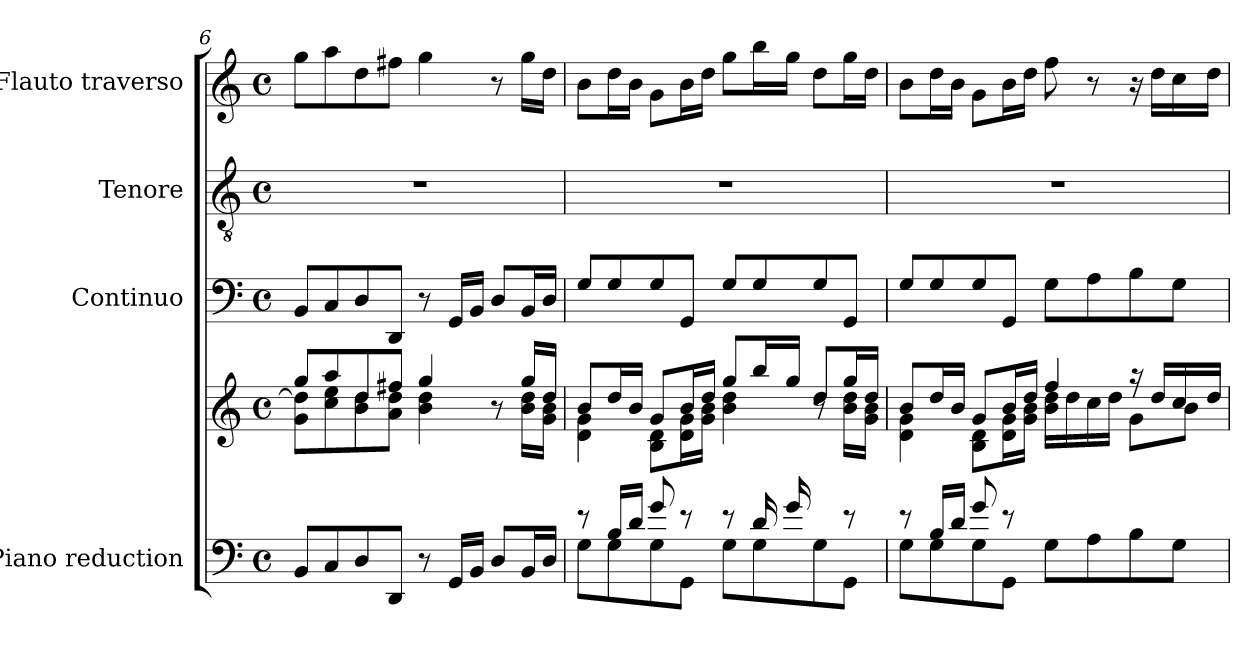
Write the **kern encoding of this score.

**kern	**kern	**kern	**kern	**kern
*part4	*part4	*part3	*part2	*part1
*staff5	*staff4	*staff3	*staff2	*staff1
*I"Piano reduction	*	*I"Continuo	*I"Tenore	*I"Flauto traverso
*I'Pno	*	*	*	*I'Fl
*clefF4	*clefG2	*clefF4	*clefGv2	*clefG2
*k[]	*k[]	*k[]	*k[]	*k[]
*M4/4	*M4/4	*M4/4	*M4/4	*M4/4
*met(c)	*met(c)	*met(c)	*met(c)	*met(c)
=6	=6	=6	=6	=6
*	*^	*	*	*
8BB/L	8gg/L	8g\ 8dd\]L	8BB/L	1r	8gg\L
8C/	8aa/	8cc\ 8ee\	8C/	.	8aa\
8D/	8dd/	8b\ 8dd\	8D/	.	8dd\
8DD/J	8ff#X/J	8a\ 8dd\J	8DD/J	.	8ff#X\J
8r	4gg/	4b\ 4dd\	8r	.	4gg\
16GG/LL	.	.	16GG/LL	.	.
16BB/JJ	.	.	16BB/JJ	.	.
8D/L	8r	8ryy	8D/L	.	8r
16BB/L	16gg/LL	16b\ 16dd\LL	16BB/L	.	16gg\LL
16D/JJ	16dd/JJ	16g\ 16b\JJ	16D/JJ	.	16dd\JJ
=7	=7	=7	=7	=7	=7
*^	*	*^	*	*	*
8r	8G\L	8b/L	4d\ 4g\	2.ryy	8G/L	1r	8b\L
16B/LL	8G\	16dd/L	.	.	8G/	.	16dd\L
16d/JJ	.	16b/JJ	.	.	.	.	16b\JJ
8g/	8G\	8g/L	8B\ 8d\L	.	8G/	.	8g\L
8r	8GG\J	16b/L	16d\ 16g\L	.	8GG/J	.	16b\L
.	.	16dd/JJ	16g\ 16b\JJ	.	.	.	16dd\JJ
8r	8G\L	8gg/L	4b\ 4dd\	.	8G/L	.	8gg\L
16d/LL	8G\	16bb/L	.	.	8G/	.	16bb\L
16g/J	.	16gg/JJ	.	.	.	.	16gg\JJ
8ryy	8G\	8dd/L	8r	8b\J	8G/	.	8dd\L
8r	8GG\J	16gg/L	16b\ 16dd\LL	8ryy	8GG/J	.	16gg\L
.	.	16dd/JJ	16g\ 16b\JJ	.	.	.	16dd\JJ
*	*	*	*v	*v	*	*	*
=8	=8	=8	=8	=8	=8	=8
8r	8G\L	8b/L	4d\ 4g\	8G/L	1r	8b\L
16B/LL	8G\	16dd/L	.	8G/	.	16dd\L
16d/JJ	.	16b/JJ	.	.	.	16b\JJ
8g/	8G\	8g/L	8B\ 8d\L	8G/	.	8g\L
8r	8GG\J	16b/L	16d\ 16g\L	8GG/J	.	16b\L
.	.	16dd/JJ	16g\ 16b\JJ	.	.	16dd\JJ
2ryy	8G\L	4ff/	16b\ 16dd\LL	8G\L	.	8ff\
.	.	.	16dd\	.	.	.
.	8A\	.	16cc\	8A\	.	8r
.	.	.	16dd\JJ	.	.	.
.	8B\	16r	8g\L	8B\	.	16r
.	.	16dd/LL	.	.	.	16dd\LL
.	8G\J	16cc/	8b\J	8G\J	.	16cc\
.	.	16dd/JJ	.	.	.	16dd\JJ
*v	*v	*	*	*	*	*
*	*v	*v	*	*	*
=	=	=	=	=
*-	*-	*-	*-	*-
